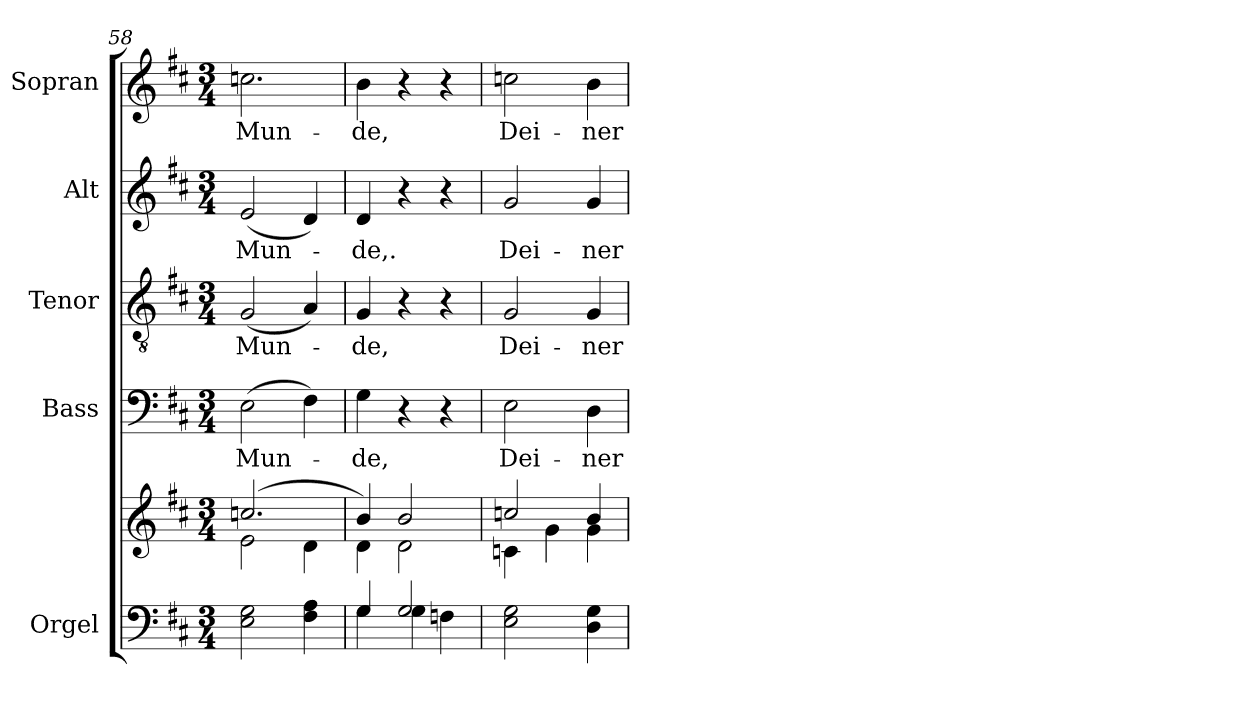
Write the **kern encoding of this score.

**kern	**kern	**kern	**text	**kern	**text	**kern	**text	**kern	**text
*part5	*part5	*part4	*part4	*part3	*part3	*part2	*part2	*part1	*part1
*staff6	*staff5	*staff4	*staff4	*staff3	*staff3	*staff2	*staff2	*staff1	*staff1
*I"Orgel	*	*I"Bass	*	*I"Tenor	*	*I"Alt	*	*I"Sopran	*
*I'Org.	*	*I'B.	*	*I'T.	*	*I'A.	*	*I'S.	*
*clefF4	*clefG2	*clefF4	*	*clefGv2	*	*clefG2	*	*clefG2	*
*k[f#c#]	*k[f#c#]	*k[f#c#]	*	*k[f#c#]	*	*k[f#c#]	*	*k[f#c#]	*
*D:	*D:	*D:	*	*D:	*	*D:	*	*D:	*
*M3/4	*M3/4	*M3/4	*	*M3/4	*	*M3/4	*	*M3/4	*
=58	=58	=58	=58	=58	=58	=58	=58	=58	=58
*	*^	*	*	*	*	*	*	*	*
2E\ 2G\	(2.ccn/	2e\	(2E\	Mun-	(2G/	Mun-	(2e/	Mun-	2.ccn\	Mun-
4F#\ 4A\	.	4d\	4F#\)	.	4A/)	.	4d/)	.	.	.
=59	=59	=59	=59	=59	=59	=59	=59	=59	=59	=59
*^	*	*	*	*	*	*	*	*	*	*
4G/	4G\	4b/)	4d\	4G\	-de,	4G/	-de,	4d/	-de,.	4b\	-de,
2G/	4G\	2b/	2d\	4r	.	4r	.	4r	.	4r	.
.	4Fn\	.	.	4r	.	4r	.	4r	.	4r	.
*v	*v	*	*	*	*	*	*	*	*	*	*
=60	=60	=60	=60	=60	=60	=60	=60	=60	=60	=60
2E\ 2G\	2ccn/	4cn\	2E\	Dei-	2G/	Dei-	2g/	Dei-	2ccn\	Dei-
.	.	4g\	.	.	.	.	.	.	.	.
4D\ 4G\	4b/	4g\	4D\	-ner	4G/	-ner	4g/	-ner	4b\	-ner
*	*v	*v	*	*	*	*	*	*	*	*
=	=	=	=	=	=	=	=	=	=
*-	*-	*-	*-	*-	*-	*-	*-	*-	*-
